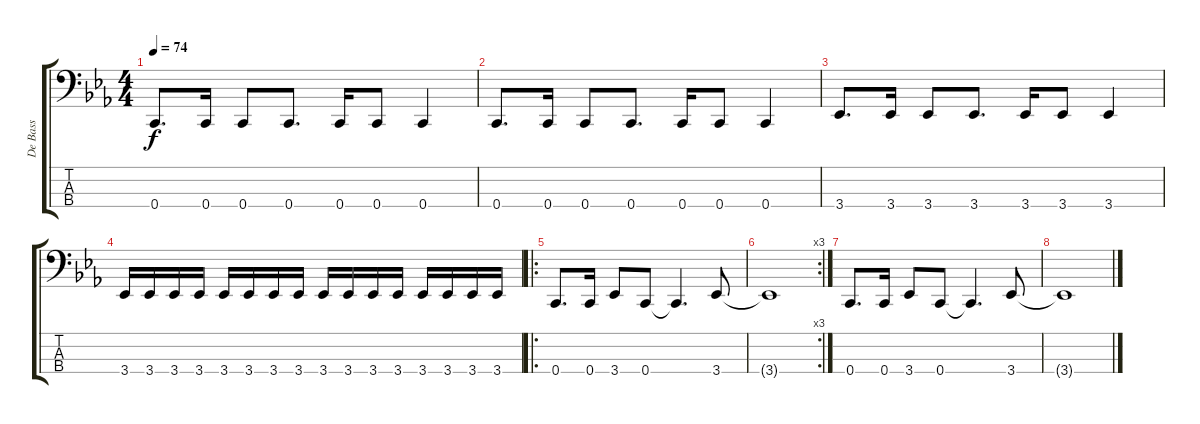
\track ("De Bass" "De Bass") {instrument electricbassfinger}
\staff {score tabs}
\tuning (G2 C2 G1 C1) {hide}
\ts (4 4)
\tempo 74
\clef f4
\ks cminor
0.4.8{d dy f} 0.4.16 0.4.8 0.4.8{d} 0.4.16 0.4.8 0.4.4 |
0.4.8{d} 0.4.16 0.4.8 0.4.8{d} 0.4.16 0.4.8 0.4.4 |
3.4.8{d} 3.4.16 3.4.8 3.4.8{d} 3.4.16 3.4.8 3.4.4 |
3.4.16 3.4.16 3.4.16 3.4.16 3.4.16 3.4.16 3.4.16 3.4.16 3.4.16 3.4.16 3.4.16 3.4.16 3.4.16 3.4.16 3.4.16 3.4.16 |
\ro
0.4.8{d} 0.4.16 3.4.8 0.4.8 0.4{t}.4{d} 3.4.8 |
\rc 3
3.4{t}.1 |
0.4.8{d} 0.4.16 3.4.8 0.4.8 0.4{t}.4{d} 3.4.8 |
3.4{t}.1
